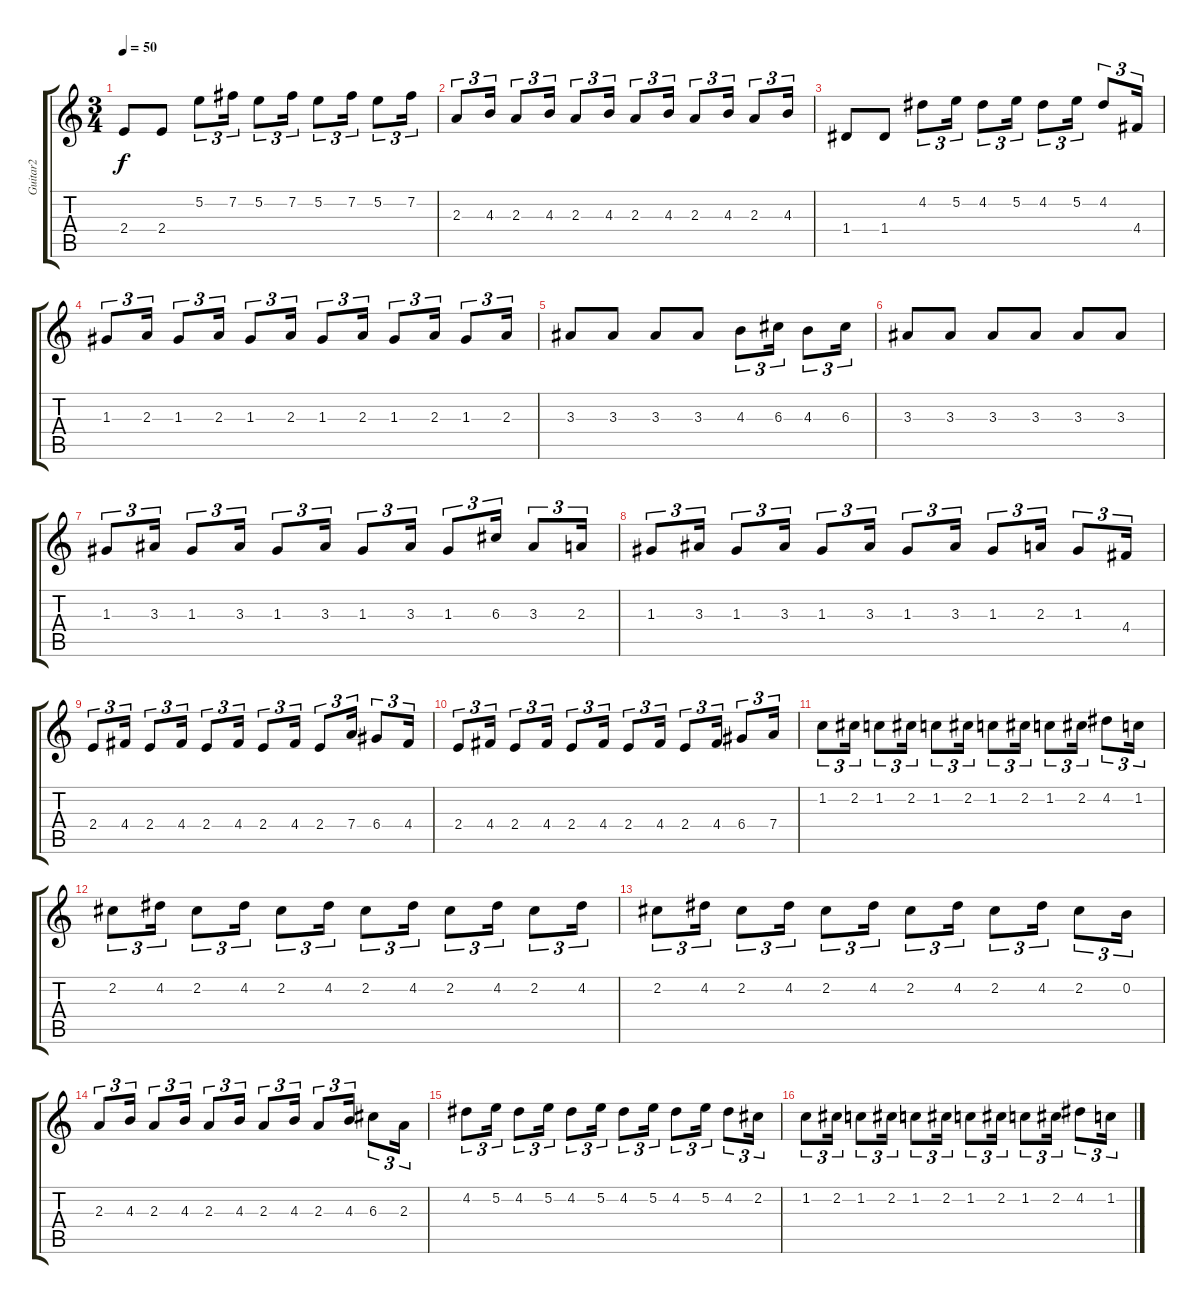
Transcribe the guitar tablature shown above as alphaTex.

\track ("Guitar2" "Guitar2") {instrument distortionguitar}
\staff {score tabs}
\tuning (E4 B3 G3 D3 A2 E2) {hide}
\ts (3 4)
\tempo 50
\clef g2
\ks c
2.4.8{dy f} 2.4.8 5.2.8{tu (3 2)} 7.2.16{tu (3 2)} 5.2.8{tu (3 2)} 7.2.16{tu (3 2)} 5.2.8{tu (3 2)} 7.2.16{tu (3 2)} 5.2.8{tu (3 2)} 7.2.16{tu (3 2)} |
2.3.8{tu (3 2)} 4.3.16{tu (3 2)} 2.3.8{tu (3 2)} 4.3.16{tu (3 2)} 2.3.8{tu (3 2)} 4.3.16{tu (3 2)} 2.3.8{tu (3 2)} 4.3.16{tu (3 2)} 2.3.8{tu (3 2)} 4.3.16{tu (3 2)} 2.3.8{tu (3 2)} 4.3.16{tu (3 2)} |
1.4.8 1.4.8 4.2.8{tu (3 2)} 5.2.16{tu (3 2)} 4.2.8{tu (3 2)} 5.2.16{tu (3 2)} 4.2.8{tu (3 2)} 5.2.16{tu (3 2)} 4.2.8{tu (3 2)} 4.4.16{tu (3 2)} |
1.3.8{tu (3 2)} 2.3.16{tu (3 2)} 1.3.8{tu (3 2)} 2.3.16{tu (3 2)} 1.3.8{tu (3 2)} 2.3.16{tu (3 2)} 1.3.8{tu (3 2)} 2.3.16{tu (3 2)} 1.3.8{tu (3 2)} 2.3.16{tu (3 2)} 1.3.8{tu (3 2)} 2.3.16{tu (3 2)} |
3.3.8 3.3.8 3.3.8 3.3.8 4.3.8{tu (3 2)} 6.3.16{tu (3 2)} 4.3.8{tu (3 2)} 6.3.16{tu (3 2)} |
3.3.8 3.3.8 3.3.8 3.3.8 3.3.8 3.3.8 |
1.3.8{tu (3 2)} 3.3.16{tu (3 2)} 1.3.8{tu (3 2)} 3.3.16{tu (3 2)} 1.3.8{tu (3 2)} 3.3.16{tu (3 2)} 1.3.8{tu (3 2)} 3.3.16{tu (3 2)} 1.3.8{tu (3 2)} 6.3.16{tu (3 2)} 3.3.8{tu (3 2)} 2.3.16{tu (3 2)} |
1.3.8{tu (3 2)} 3.3.16{tu (3 2)} 1.3.8{tu (3 2)} 3.3.16{tu (3 2)} 1.3.8{tu (3 2)} 3.3.16{tu (3 2)} 1.3.8{tu (3 2)} 3.3.16{tu (3 2)} 1.3.8{tu (3 2)} 2.3.16{tu (3 2)} 1.3.8{tu (3 2)} 4.4.16{tu (3 2)} |
2.4.8{tu (3 2)} 4.4.16{tu (3 2)} 2.4.8{tu (3 2)} 4.4.16{tu (3 2)} 2.4.8{tu (3 2)} 4.4.16{tu (3 2)} 2.4.8{tu (3 2)} 4.4.16{tu (3 2)} 2.4.8{tu (3 2)} 7.4.16{tu (3 2)} 6.4.8{tu (3 2)} 4.4.16{tu (3 2)} |
2.4.8{tu (3 2)} 4.4.16{tu (3 2)} 2.4.8{tu (3 2)} 4.4.16{tu (3 2)} 2.4.8{tu (3 2)} 4.4.16{tu (3 2)} 2.4.8{tu (3 2)} 4.4.16{tu (3 2)} 2.4.8{tu (3 2)} 4.4.16{tu (3 2)} 6.4.8{tu (3 2)} 7.4.16{tu (3 2)} |
1.2.8{tu (3 2)} 2.2.16{tu (3 2)} 1.2.8{tu (3 2)} 2.2.16{tu (3 2)} 1.2.8{tu (3 2)} 2.2.16{tu (3 2)} 1.2.8{tu (3 2)} 2.2.16{tu (3 2)} 1.2.8{tu (3 2)} 2.2.16{tu (3 2)} 4.2.8{tu (3 2)} 1.2.16{tu (3 2)} |
2.2.8{tu (3 2)} 4.2.16{tu (3 2)} 2.2.8{tu (3 2)} 4.2.16{tu (3 2)} 2.2.8{tu (3 2)} 4.2.16{tu (3 2)} 2.2.8{tu (3 2)} 4.2.16{tu (3 2)} 2.2.8{tu (3 2)} 4.2.16{tu (3 2)} 2.2.8{tu (3 2)} 4.2.16{tu (3 2)} |
2.2.8{tu (3 2)} 4.2.16{tu (3 2)} 2.2.8{tu (3 2)} 4.2.16{tu (3 2)} 2.2.8{tu (3 2)} 4.2.16{tu (3 2)} 2.2.8{tu (3 2)} 4.2.16{tu (3 2)} 2.2.8{tu (3 2)} 4.2.16{tu (3 2)} 2.2.8{tu (3 2)} 0.2.16{tu (3 2)} |
2.3.8{tu (3 2)} 4.3.16{tu (3 2)} 2.3.8{tu (3 2)} 4.3.16{tu (3 2)} 2.3.8{tu (3 2)} 4.3.16{tu (3 2)} 2.3.8{tu (3 2)} 4.3.16{tu (3 2)} 2.3.8{tu (3 2)} 4.3.16{tu (3 2)} 6.3.8{tu (3 2)} 2.3.16{tu (3 2)} |
4.2.8{tu (3 2)} 5.2.16{tu (3 2)} 4.2.8{tu (3 2)} 5.2.16{tu (3 2)} 4.2.8{tu (3 2)} 5.2.16{tu (3 2)} 4.2.8{tu (3 2)} 5.2.16{tu (3 2)} 4.2.8{tu (3 2)} 5.2.16{tu (3 2)} 4.2.8{tu (3 2)} 2.2.16{tu (3 2)} |
1.2.8{tu (3 2)} 2.2.16{tu (3 2)} 1.2.8{tu (3 2)} 2.2.16{tu (3 2)} 1.2.8{tu (3 2)} 2.2.16{tu (3 2)} 1.2.8{tu (3 2)} 2.2.16{tu (3 2)} 1.2.8{tu (3 2)} 2.2.16{tu (3 2)} 4.2.8{tu (3 2)} 1.2.16{tu (3 2)}
